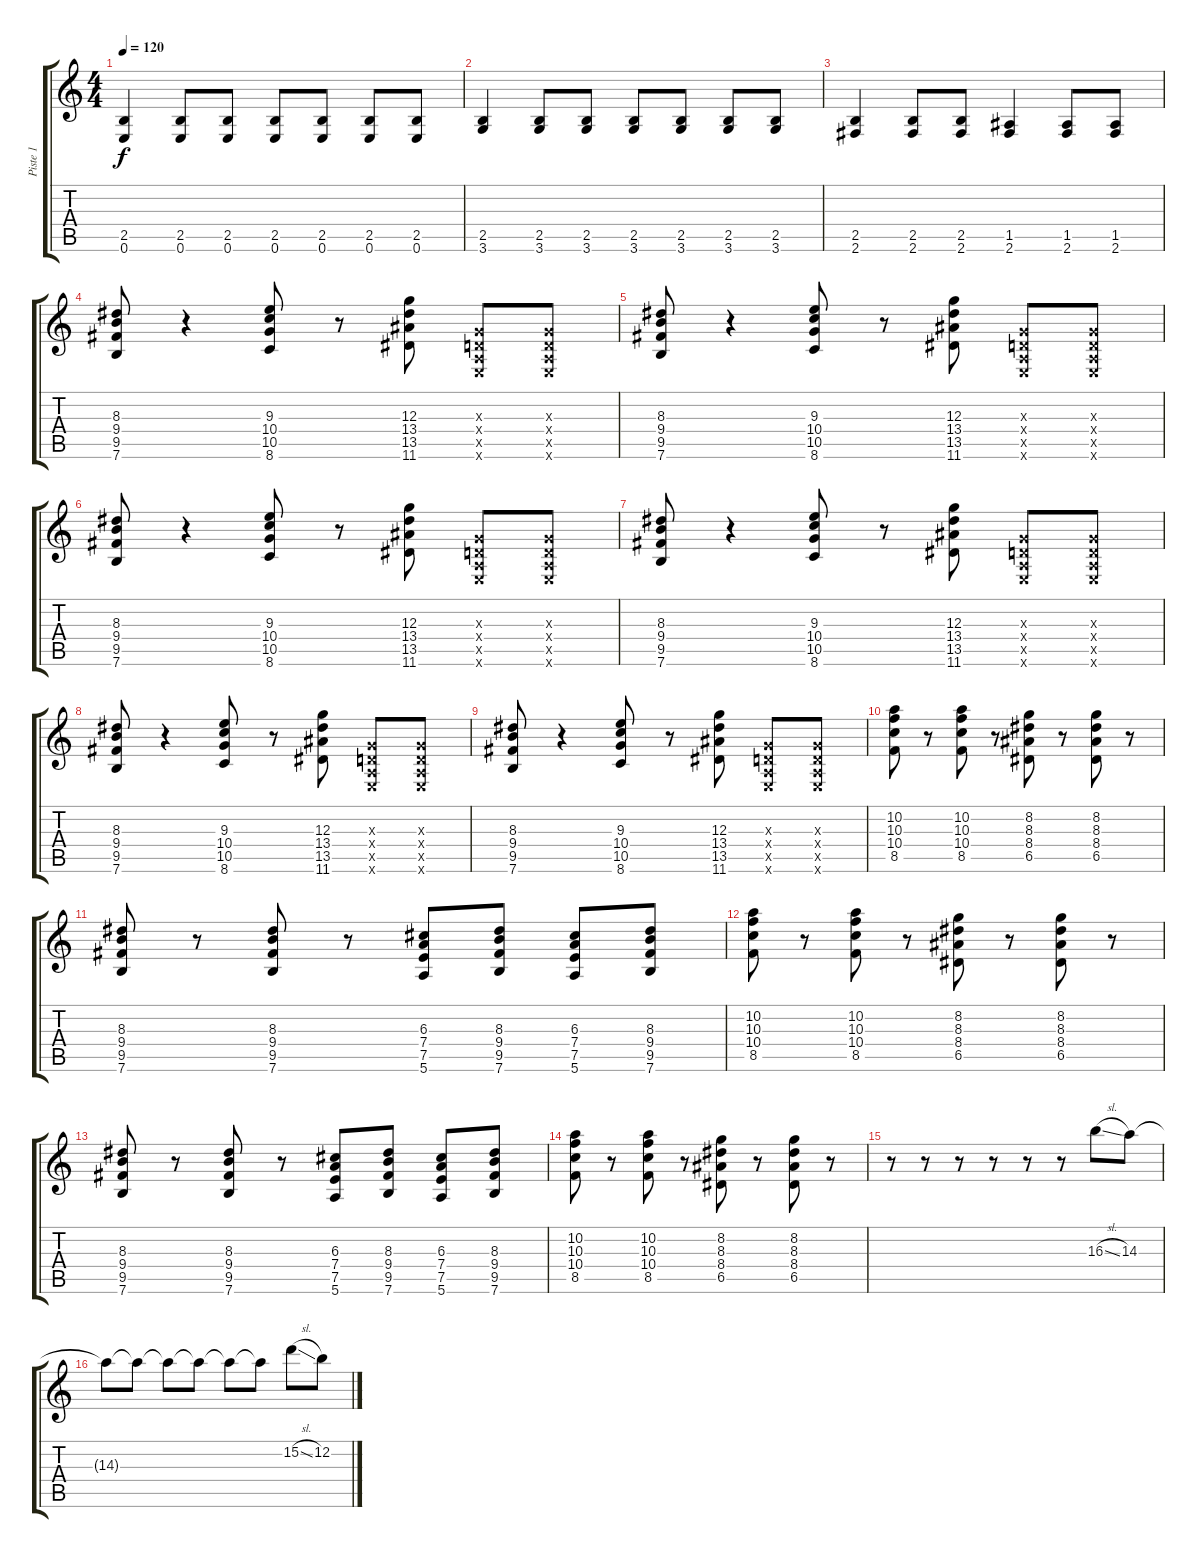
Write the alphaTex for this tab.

\track ("Piste 1" "Piste 1") {instrument overdrivenguitar}
\staff {score tabs}
\tuning (E4 B3 G3 D3 A2 E2) {hide}
\ts (4 4)
\tempo 120
\clef g2
\ks c
(2.5 0.6).4{dy f} (2.5 0.6).8 (2.5 0.6).8 (2.5 0.6).8 (2.5 0.6).8 (2.5 0.6).8 (2.5 0.6).8 |
(2.5 3.6).4 (2.5 3.6).8 (2.5 3.6).8 (2.5 3.6).8 (2.5 3.6).8 (2.5 3.6).8 (2.5 3.6).8 |
(2.5 2.6).4 (2.5 2.6).8 (2.5 2.6).8 (1.5 2.6).4 (1.5 2.6).8 (1.5 2.6).8 |
(8.3 9.4 9.5 7.6).8 r.4 (9.3 10.4 10.5 8.6).8 r.8 (12.3 13.4 13.5 11.6).8 (0.3{x} 0.4{x} 0.5{x} 0.6{x}).8 (0.3{x} 0.4{x} 0.5{x} 0.6{x}).8 |
(8.3 9.4 9.5 7.6).8 r.4 (9.3 10.4 10.5 8.6).8 r.8 (12.3 13.4 13.5 11.6).8 (0.3{x} 0.4{x} 0.5{x} 0.6{x}).8 (0.3{x} 0.4{x} 0.5{x} 0.6{x}).8 |
(8.3 9.4 9.5 7.6).8 r.4 (9.3 10.4 10.5 8.6).8 r.8 (12.3 13.4 13.5 11.6).8 (0.3{x} 0.4{x} 0.5{x} 0.6{x}).8 (0.3{x} 0.4{x} 0.5{x} 0.6{x}).8 |
(8.3 9.4 9.5 7.6).8 r.4 (9.3 10.4 10.5 8.6).8 r.8 (12.3 13.4 13.5 11.6).8 (0.3{x} 0.4{x} 0.5{x} 0.6{x}).8 (0.3{x} 0.4{x} 0.5{x} 0.6{x}).8 |
(8.3 9.4 9.5 7.6).8 r.4 (9.3 10.4 10.5 8.6).8 r.8 (12.3 13.4 13.5 11.6).8 (0.3{x} 0.4{x} 0.5{x} 0.6{x}).8 (0.3{x} 0.4{x} 0.5{x} 0.6{x}).8 |
(8.3 9.4 9.5 7.6).8 r.4 (9.3 10.4 10.5 8.6).8 r.8 (12.3 13.4 13.5 11.6).8 (0.3{x} 0.4{x} 0.5{x} 0.6{x}).8 (0.3{x} 0.4{x} 0.5{x} 0.6{x}).8 |
(10.2 10.3 10.4 8.5).8 r.8 (10.2 10.3 10.4 8.5).8 r.8 (8.2 8.3 8.4 6.5).8 r.8 (8.2 8.3 8.4 6.5).8 r.8 |
(8.3 9.4 9.5 7.6).8 r.8 (8.3 9.4 9.5 7.6).8 r.8 (6.3 7.4 7.5 5.6).8 (8.3 9.4 9.5 7.6).8 (6.3 7.4 7.5 5.6).8 (8.3 9.4 9.5 7.6).8 |
(10.2 10.3 10.4 8.5).8 r.8 (10.2 10.3 10.4 8.5).8 r.8 (8.2 8.3 8.4 6.5).8 r.8 (8.2 8.3 8.4 6.5).8 r.8 |
(8.3 9.4 9.5 7.6).8 r.8 (8.3 9.4 9.5 7.6).8 r.8 (6.3 7.4 7.5 5.6).8 (8.3 9.4 9.5 7.6).8 (6.3 7.4 7.5 5.6).8 (8.3 9.4 9.5 7.6).8 |
(10.2 10.3 10.4 8.5).8 r.8 (10.2 10.3 10.4 8.5).8 r.8 (8.2 8.3 8.4 6.5).8 r.8 (8.2 8.3 8.4 6.5).8 r.8 |
r.8 r.8 r.8 r.8 r.8 r.8 16.3{sl}.8 14.3.8 |
14.3{t}.8 14.3{t}.8 14.3{t}.8 14.3{t}.8 14.3{t}.8 14.3{t}.8 15.2{sl}.8 12.2.8
